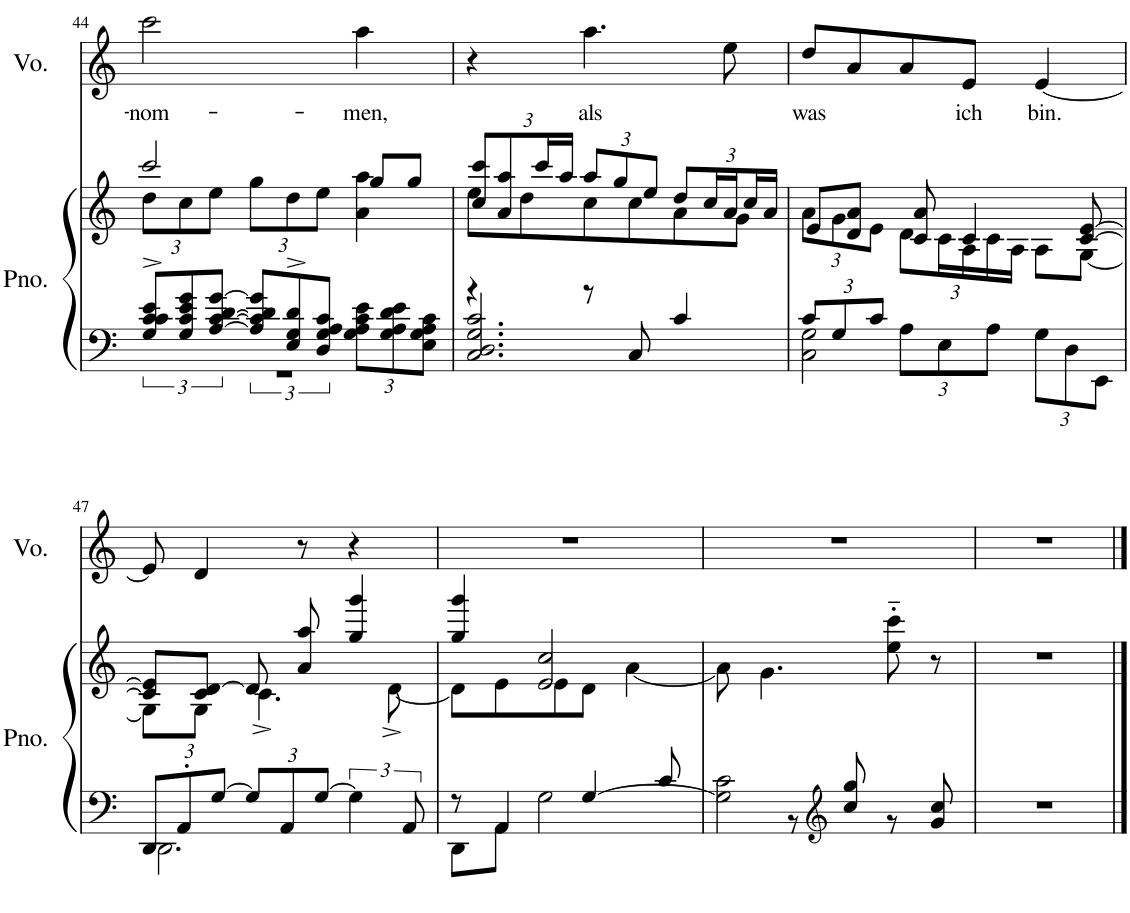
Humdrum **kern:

**kern	**kern	**kern	**text
*part2	*part2	*part1	*part1
*staff3	*staff2	*staff1	*staff1
*I"Piano	*	*I"Voz	*
*I'Pno.	*	*I'Vo.	*
!!LO:PB:g=z
*clefF4	*clefG2	*clefG2	*
*k[]	*k[]	*k[]	*
*M3/4	*M3/4	*M3/4	*
=44	=44	=44	=44
*^	*^	*	*
*	*	*	*Xbrackettup	*	*
!	!	!	!	!	!LO:LY:b
12G/^ 12c/^ 12c/^ 12e/^L	2.r	2ccc/	12dd\L	2ccc\	-nom-
12G/ 12c/ 12e/ 12g/	.	.	12cc\	.	.
[12A/ [12c/ [12d/ [12g/J	.	.	12ee\J	.	.
12A/] 12c/] 12d/] 12g/]L	.	.	12gg\L	.	.
12E/^ 12G/^ 12d/^	.	.	12dd\	.	.
12D/ 12G/ 12A/ 12c/J	.	.	12ee\J	.	.
*Xbrackettup	*	*	*	*	*
!	!	!	!	!	!LO:LY:b
12G\ 12A\ 12c\ 12e\L	.	8gg/L	4a\ 4aa\	4aa\	-men,
12G\ 12A\ 12d\ 12e\	.	.	.	.	.
.	.	8gg/J	.	.	.
12E\ 12G\ 12A\ 12c\J	.	.	.	.	.
=45	=45	=45	=45	=45	=45
4r	2.C/ 2.D/ 2.G/ 2.c/	12cc/ 12ccc/L	8ee\L	4r	.
.	.	12a/ 12aa/	.	.	.
.	.	.	8dd\	.	.
.	.	24ccc/L	.	.	.
.	.	24aa/JJ	.	.	.
!	!	!	!	!	!LO:LY:b
8r	.	12aa/L	8cc\	4.aa\	als
.	.	12gg/	.	.	.
8C/	.	.	8cc\	.	.
.	.	12ee/J	.	.	.
4c/	.	12dd/L	8a\	.	.
.	.	24cc/L	.	.	.
.	.	24a/J	8g\J	8ee\	.
.	.	24cc/L	.	.	.
.	.	24a/JJ	.	.	.
=46	=46	=46	=46	=46	=46
!	!	!	!	!	!LO:LY:b
12c/L	2C\ 2G\	8e/L	12a\L	8dd/L	was
12G/	.	.	12g\	.	.
.	.	8d/ 8a/J	.	8a/	.
12c/J	.	.	12e\J	.	.
12A\L	.	8c/ 8a/	12d\L	8a/	.
12E\	.	.	24c\L	.	.
!	!	!	!	!	!LO:LY:b
.	.	4c/	24A\	8e/J	ich
12A\J	.	.	24c\	.	.
.	.	.	24A\JJ	.	.
!	!	!	!	!	!LO:LY:b
12G\L	4ryy	.	8A\L	[4e/	bin.
12D\	.	.	.	.	.
.	.	[8c/ [8e/	[8G\J	.	.
12EE\J	.	.	.	.	.
!!LO:LB:g=z
=47	=47	=47	=47	=47	=47
12DD/L	2.DD\	8c/] 8e/]L	8G\L]	8e/]	.
12AA'/	.	.	.	.	.
.	.	8c/ [8d/J	8G\J	4d/	.
[12G/J	.	.	.	.	.
12G/L]	.	8d/]	4.c^\	.	.
12AA/	.	.	.	.	.
.	.	8a/ 8aa/	.	8r	.
[4G/	.	.	.	.	.
.	.	4gg/ 4ggg/	.	4r	.
.	.	.	[8d^\	.	.
12AA/	.	.	.	.	.
=48	=48	=48	=48	=48	=48
*	*^	*	*	*	*
8r	8DD\L	8ryy	4gg/ 4ggg/	8d\L]	2.r	.
*	*v	*v	*	*	*	*
4AA/	8AA\J	.	8e\	.	.
.	2G\	2e/ 2cc/	8e\	.	.
[4G/	.	.	8d\J	.	.
.	.	.	[4a\	.	.
*	*^	*	*	*	*
8ryy	.	8c/	.	.	.	.
*	*v	*v	*	*	*	*
*	*	*v	*v	*	*
=49	=49	=49	=49	=49
2G\] 2c\	4ryy	8a\]	2.r	.
.	.	4.g\	.	.
.	8r	.	.	.
*clefG2	*	*	*	*
.	8cc/ 8gg/	.	.	.
4ryy	8r	8ee\'~ 8ccc\'~	.	.
.	8g/ 8cc/	8r	.	.
*v	*v	*	*	*
=50	=50	=50	=50
2.r	2.r	2.r	.
==	==	==	==
*-	*-	*-	*-
